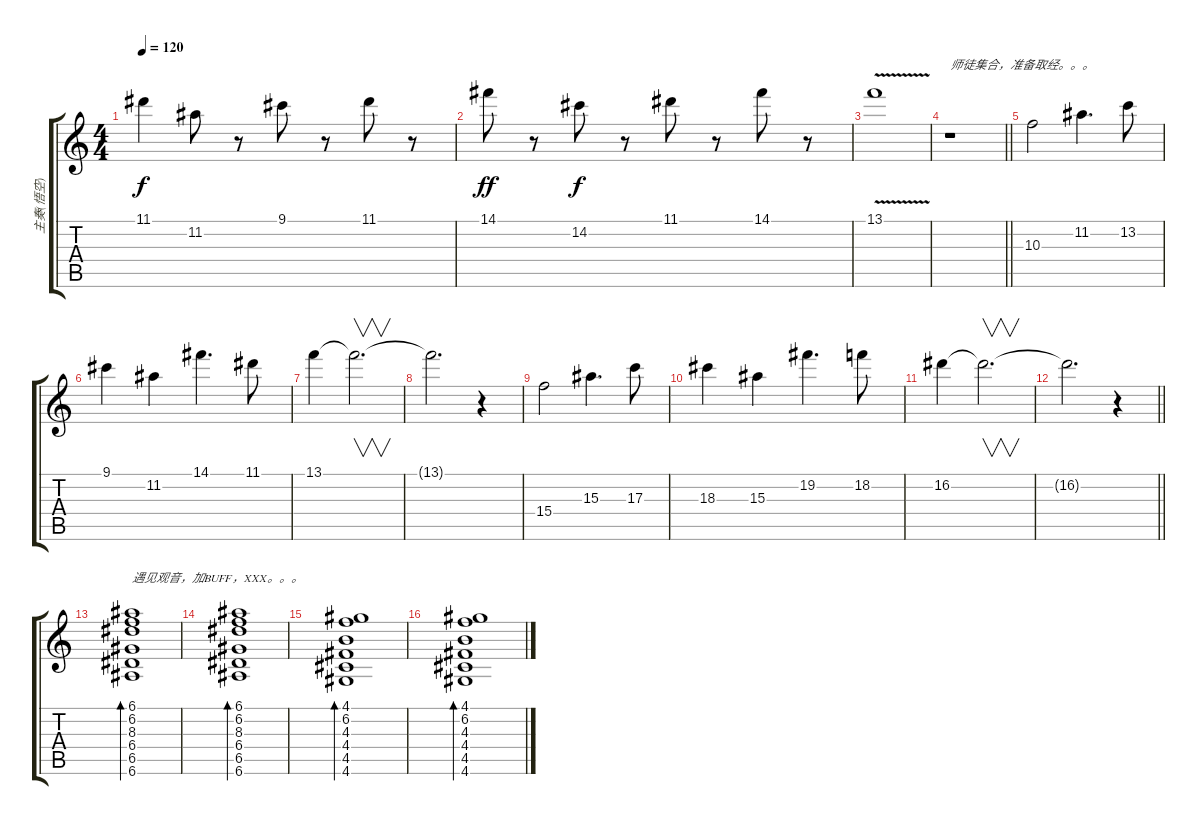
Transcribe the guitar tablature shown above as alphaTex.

\track ("主奏(悟空)" "主奏(悟空)") {instrument distortionguitar}
\staff {score tabs}
\tuning (E4 B3 G3 D3 A2 E2) {hide}
\ts (4 4)
\tempo 120
\clef g2
\ks c
11.1.4{dy f} 11.2.8 r.8 9.1.8 r.8 11.1.8 r.8 |
14.1.8{dy ff} r.8 14.2.8{dy f} r.8 11.1.8 r.8 14.1.8 r.8 |
13.1{v}.1 |
\barLineRight lightlight
r.1{txt "师徒集合，准备取经。。。"} |
10.3.2 11.2.4{d} 13.2.8 |
9.1.4 11.2.4 14.1.4{d} 11.1.8 |
13.1.4 13.1{t}.2{v d} |
13.1{t}.2{d} r.4 |
15.4.2 15.3.4{d} 17.3.8 |
18.3.4 15.3.4 19.2.4{d} 18.2.8 |
16.2.4 16.2{t}.2{v d} |
\barLineRight lightlight
16.2{t}.2{d} r.4 |
(6.1 6.2 8.3 6.4 6.5 6.6).1{bd 240 txt "遇见观音，加BUFF，XXX。。。" volume 10 balance 0 instrument acousticguitarnylon} |
(6.1 6.2 8.3 6.4 6.5 6.6).1{bd 240} |
(4.1 6.2 4.3 4.4 4.5 4.6).1{bd 240} |
(4.1 6.2 4.3 4.4 4.5 4.6).1{bd 240}
